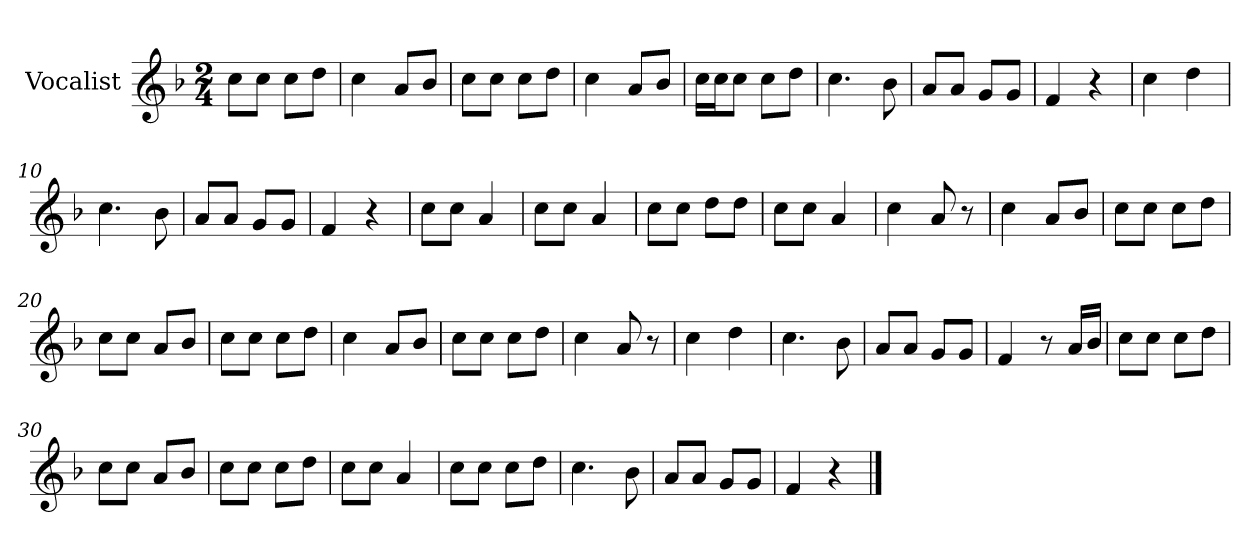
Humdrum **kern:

**kern
*part1
*staff1
*I"Vocalist
*k[b-]
*F:
*M2/4
=1
8ccL
8ccJ
8ccL
8ddJ
=2
4cc
8aL
8b-J
=3
8ccL
8ccJ
8ccL
8ddJ
=4
4cc
8aL
8b-J
=5
16ccLL
16ccJ
8ccJ
8ccL
8ddJ
=6
4.cc
8b-
=7
8aL
8aJ
8gL
8gJ
=8
4f
4r
=9
4cc
4dd
=10
4.cc
8b-
=11
8aL
8aJ
8gL
8gJ
=12
4f
4r
=13
8ccL
8ccJ
4a
=14
8ccL
8ccJ
4a
=15
8ccL
8ccJ
8ddL
8ddJ
=16
8ccL
8ccJ
4a
=17
4cc
8a
8r
=18
4cc
8aL
8b-J
=19
8ccL
8ccJ
8ccL
8ddJ
=20
8ccL
8ccJ
8aL
8b-J
=21
8ccL
8ccJ
8ccL
8ddJ
=22
4cc
8aL
8b-J
=23
8ccL
8ccJ
8ccL
8ddJ
=24
4cc
8a
8r
=25
4cc
4dd
=26
4.cc
8b-
=27
8aL
8aJ
8gL
8gJ
=28
4f
8r
16aLL
16b-JJ
=29
8ccL
8ccJ
8ccL
8ddJ
=30
8ccL
8ccJ
8aL
8b-J
=31
8ccL
8ccJ
8ccL
8ddJ
=32
8ccL
8ccJ
4a
=33
8ccL
8ccJ
8ccL
8ddJ
=34
4.cc
8b-
=35
8aL
8aJ
8gL
8gJ
=36
4f
4r
==
*-
